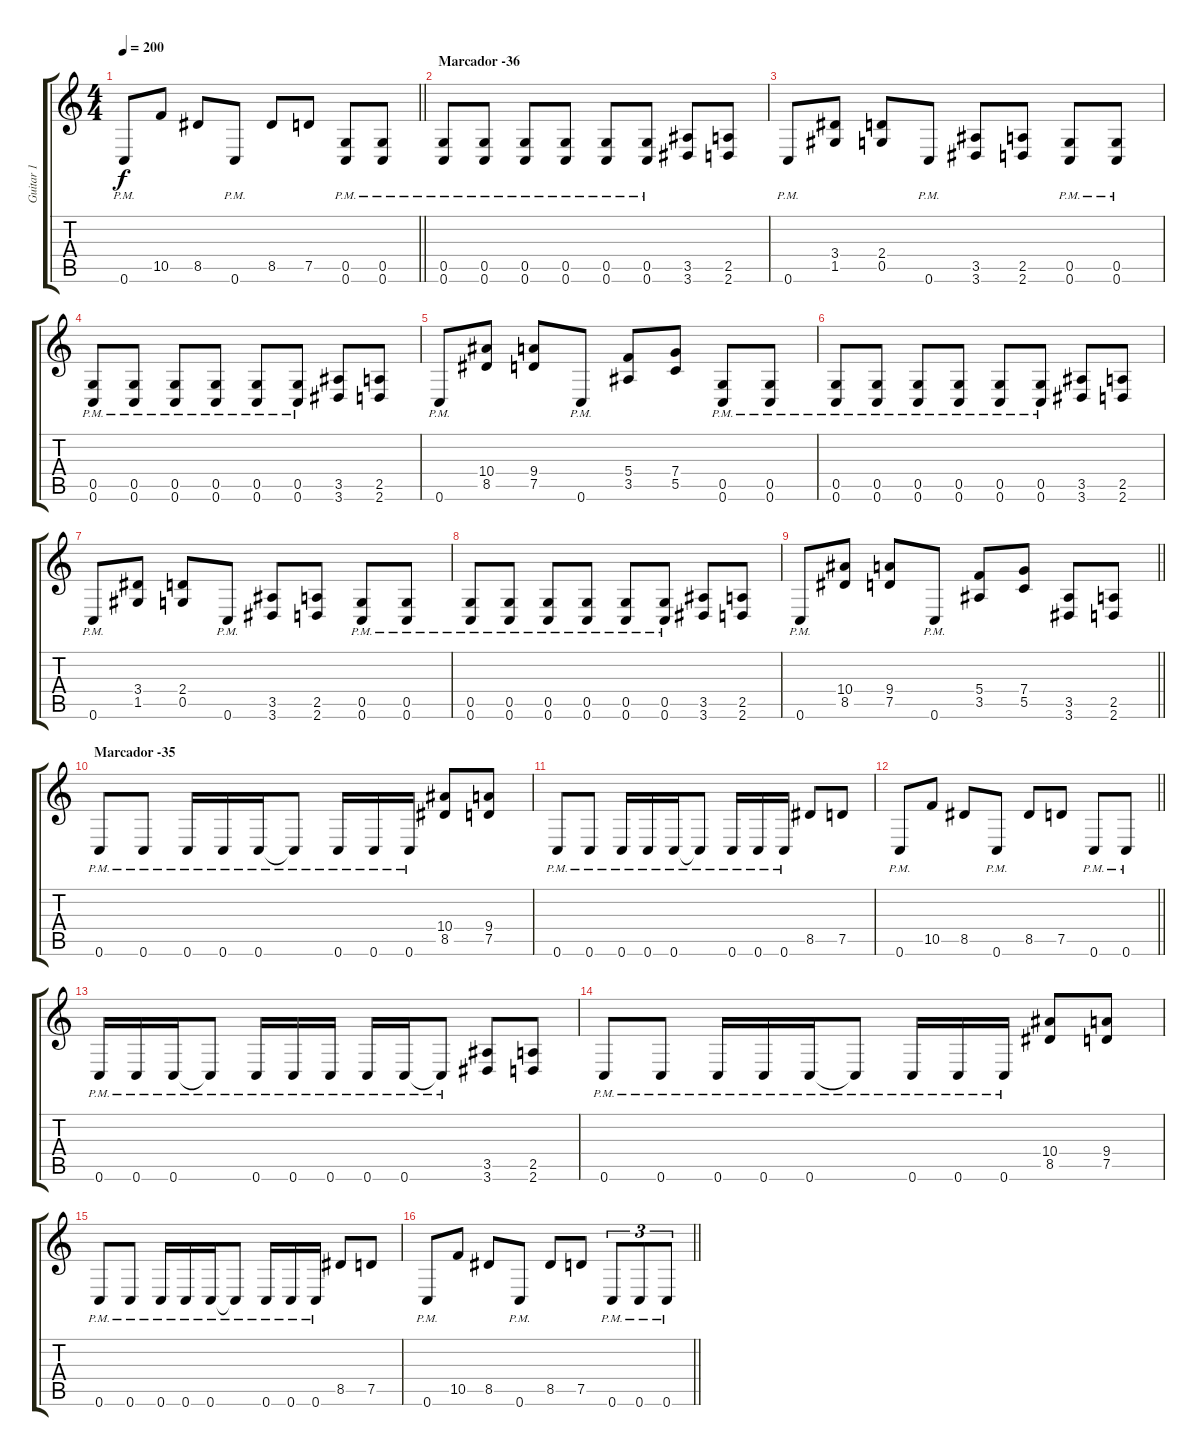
\track ("Guitar 1" "Guitar 1") {instrument distortionguitar}
\staff {score tabs}
\tuning (D4 A3 F3 C3 G2 C2) {hide}
\ts (4 4)
\tempo 200
\clef g2
\barLineRight lightlight
\ks c
0.6{pm}.8{dy f} 10.5.8 8.5.8 0.6{pm}.8 8.5.8 7.5.8 (0.5{pm} 0.6{pm}).8 (0.5{pm} 0.6{pm}).8 |
\section ("" "Marcador -36")
(0.5{pm} 0.6{pm}).8 (0.5{pm} 0.6{pm}).8 (0.5{pm} 0.6{pm}).8 (0.5{pm} 0.6{pm}).8 (0.5{pm} 0.6{pm}).8 (0.5{pm} 0.6{pm}).8 (3.5 3.6).8 (2.5 2.6).8 |
0.6{pm}.8 (3.4 1.5).8 (2.4 0.5).8 0.6{pm}.8 (3.5 3.6).8 (2.5 2.6).8 (0.5{pm} 0.6{pm}).8 (0.5{pm} 0.6{pm}).8 |
(0.5{pm} 0.6{pm}).8 (0.5{pm} 0.6{pm}).8 (0.5{pm} 0.6{pm}).8 (0.5{pm} 0.6{pm}).8 (0.5{pm} 0.6{pm}).8 (0.5{pm} 0.6{pm}).8 (3.5 3.6).8 (2.5 2.6).8 |
0.6{pm}.8 (10.4 8.5).8 (9.4 7.5).8 0.6{pm}.8 (5.4 3.5).8 (7.4 5.5).8 (0.5{pm} 0.6{pm}).8 (0.5{pm} 0.6{pm}).8 |
(0.5{pm} 0.6{pm}).8 (0.5{pm} 0.6{pm}).8 (0.5{pm} 0.6{pm}).8 (0.5{pm} 0.6{pm}).8 (0.5{pm} 0.6{pm}).8 (0.5{pm} 0.6{pm}).8 (3.5 3.6).8 (2.5 2.6).8 |
0.6{pm}.8 (3.4 1.5).8 (2.4 0.5).8 0.6{pm}.8 (3.5 3.6).8 (2.5 2.6).8 (0.5{pm} 0.6{pm}).8 (0.5{pm} 0.6{pm}).8 |
(0.5{pm} 0.6{pm}).8 (0.5{pm} 0.6{pm}).8 (0.5{pm} 0.6{pm}).8 (0.5{pm} 0.6{pm}).8 (0.5{pm} 0.6{pm}).8 (0.5{pm} 0.6{pm}).8 (3.5 3.6).8 (2.5 2.6).8 |
\barLineRight lightlight
0.6{pm}.8 (10.4 8.5).8 (9.4 7.5).8 0.6{pm}.8 (5.4 3.5).8 (7.4 5.5).8 (3.5 3.6).8 (2.5 2.6).8 |
\section ("" "Marcador -35")
0.6{pm}.8 0.6{pm}.8 0.6{pm}.16 0.6{pm}.16 0.6{pm}.16 0.6{pm t}.8 0.6{pm}.16 0.6{pm}.16 0.6{pm}.16 (10.4 8.5).8 (9.4 7.5).8 |
0.6{pm}.8 0.6{pm}.8 0.6{pm}.16 0.6{pm}.16 0.6{pm}.16 0.6{pm t}.8 0.6{pm}.16 0.6{pm}.16 0.6{pm}.16 8.5.8 7.5.8 |
\barLineRight lightlight
0.6{pm}.8 10.5.8 8.5.8 0.6{pm}.8 8.5.8 7.5.8 0.6{pm}.8 0.6{pm}.8 |
0.6{pm}.16 0.6{pm}.16 0.6{pm}.16 0.6{pm t}.8 0.6{pm}.16 0.6{pm}.16 0.6{pm}.16 0.6{pm}.16 0.6{pm}.16 0.6{pm t}.8 (3.5 3.6).8 (2.5 2.6).8 |
0.6{pm}.8 0.6{pm}.8 0.6{pm}.16 0.6{pm}.16 0.6{pm}.16 0.6{pm t}.8 0.6{pm}.16 0.6{pm}.16 0.6{pm}.16 (10.4 8.5).8 (9.4 7.5).8 |
0.6{pm}.8 0.6{pm}.8 0.6{pm}.16 0.6{pm}.16 0.6{pm}.16 0.6{pm t}.8 0.6{pm}.16 0.6{pm}.16 0.6{pm}.16 8.5.8 7.5.8 |
\barLineRight lightlight
0.6{pm}.8 10.5.8 8.5.8 0.6{pm}.8 8.5.8 7.5.8 0.6{pm}.8{tu (3 2)} 0.6{pm}.8{tu (3 2)} 0.6{pm}.8{tu (3 2)}
